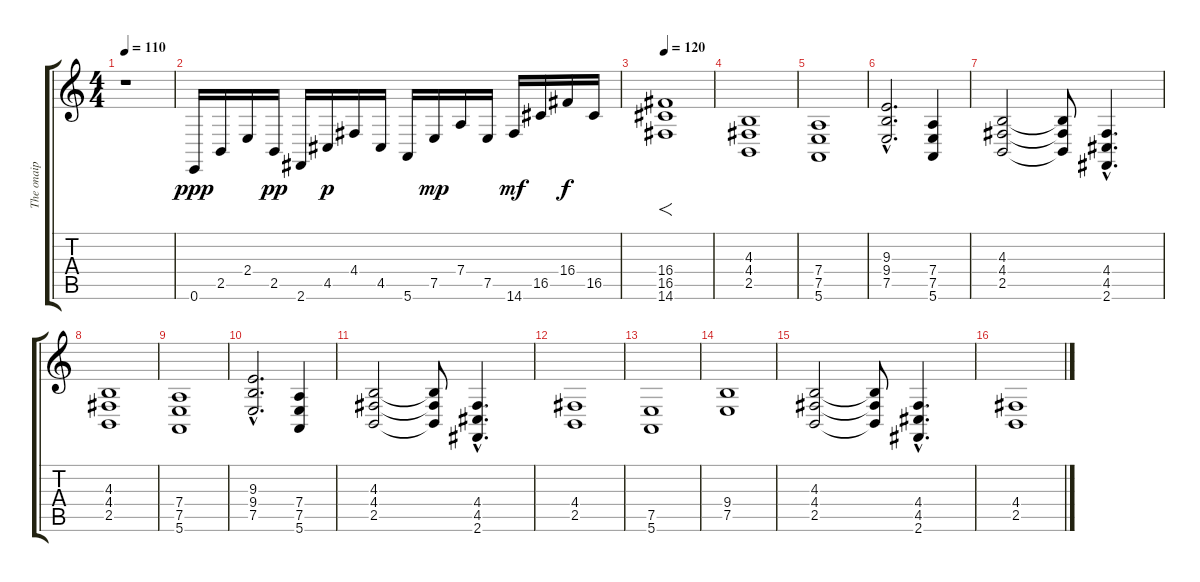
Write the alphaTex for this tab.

\track ("The onaip" "The onaip") {instrument drawbarorgan}
\staff {score tabs}
\tuning (E4 B3 G3 D3 A2 E2) {hide}
\ts (4 4)
\tempo 110
\clef g2
\ks c
r.1{dy f} |
0.6.16{dy ppp} 2.5.16 2.4.16 2.5.16{dy pp} 2.6.16 4.5.16{dy p} 4.4.16 4.5.16 5.6.16 7.5.16{dy mp} 7.4.16 7.5.16 14.6.16{dy mf} 16.5.16 16.4.16{dy f} 16.5.16 |
\tempo 120
(16.4 16.5 14.6).1{f} |
(4.3 4.4 2.5).1 |
(7.4 7.5 5.6).1 |
(9.3 9.4{hac} 7.5{hac}).2{d} (7.4 7.5 5.6).4 |
(4.3 4.4 2.5).2 (4.3{t} 4.4{t} 2.5{t}).8 (4.4{hac} 4.5{hac} 2.6{hac}).4{d} |
(4.3 4.4 2.5).1 |
(7.4 7.5 5.6).1 |
(9.3 9.4{hac} 7.5{hac}).2{d} (7.4 7.5 5.6).4 |
(4.3 4.4 2.5).2 (4.3{t} 4.4{t} 2.5{t}).8 (4.4{hac} 4.5{hac} 2.6{hac}).4{d} |
(4.4 2.5).1 |
(7.5 5.6).1 |
(9.4 7.5).1 |
(4.3 4.4 2.5).2 (4.3{t} 4.4{t} 2.5{t}).8 (4.4{hac} 4.5{hac} 2.6{hac}).4{d} |
(4.4 2.5).1
